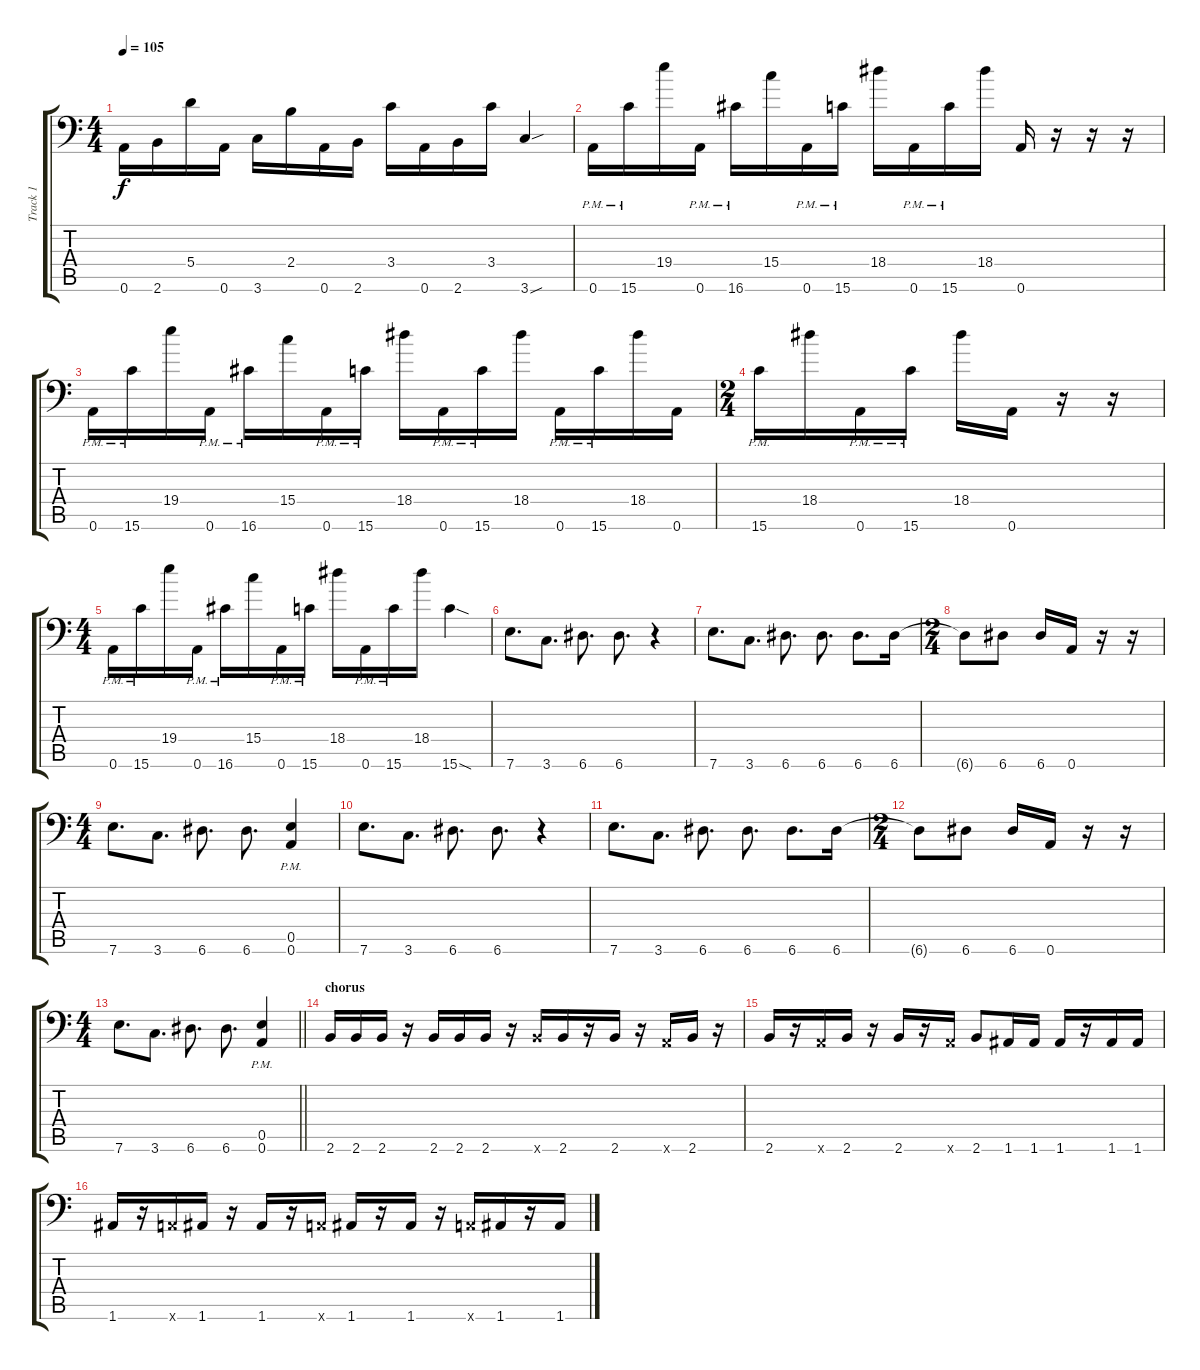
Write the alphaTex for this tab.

\track ("Track 1" "Track 1") {instrument distortionguitar}
\staff {score tabs}
\tuning (B3 Gb3 D3 A2 E2 A1) {hide}
\ts (4 4)
\tempo 105
\clef f4
\ks c
0.6.16{dy f} 2.6.16 5.4.16 0.6.16 3.6.16 2.4.16 0.6.16 2.6.16 3.4.16 0.6.16 2.6.16 3.4.16 3.6{sou}.4 |
0.6{pm}.16 15.6{pm}.16 19.4.16 0.6{pm}.16 16.6{pm}.16 15.4.16 0.6{pm}.16 15.6{pm}.16 18.4.16 0.6{pm}.16 15.6{pm}.16 18.4.16 0.6.16 r.16 r.16 r.16 |
0.6{pm}.16 15.6{pm}.16 19.4.16 0.6{pm}.16 16.6{pm}.16 15.4.16 0.6{pm}.16 15.6{pm}.16 18.4.16 0.6{pm}.16 15.6{pm}.16 18.4.16 0.6{pm}.16 15.6{pm}.16 18.4.16 0.6.16 |
\ts (2 4)
15.6{pm}.16 18.4.16 0.6{pm}.16 15.6{pm}.16 18.4.16 0.6.16 r.16 r.16 |
\ts (4 4)
0.6{pm}.16 15.6{pm}.16 19.4.16 0.6{pm}.16 16.6{pm}.16 15.4.16 0.6{pm}.16 15.6{pm}.16 18.4.16 0.6{pm}.16 15.6{pm}.16 18.4.16 15.6{sod}.4 |
7.6.8{d} 3.6.8{d} 6.6.8{d} 6.6.8{d} r.4 |
7.6.8{d} 3.6.8{d} 6.6.8{d} 6.6.8{d} 6.6.8{d} 6.6.16 |
\ts (2 4)
6.6{t}.8 6.6.8 6.6.16 0.6.16 r.16 r.16 |
\ts (4 4)
7.6.8{d} 3.6.8{d} 6.6.8{d} 6.6.8{d} (0.5{pm} 0.6{pm}).4 |
7.6.8{d} 3.6.8{d} 6.6.8{d} 6.6.8{d} r.4 |
7.6.8{d} 3.6.8{d} 6.6.8{d} 6.6.8{d} 6.6.8{d} 6.6.16 |
\ts (2 4)
6.6{t}.8 6.6.8 6.6.16 0.6.16 r.16 r.16 |
\ts (4 4)
\barLineRight lightlight
7.6.8{d} 3.6.8{d} 6.6.8{d} 6.6.8{d} (0.5{pm} 0.6{pm}).4 |
\section ("" "chorus")
2.6.16 2.6.16 2.6.16 r.16 2.6.16 2.6.16 2.6.16 r.16 2.6{x}.16 2.6.16 r.16 2.6.16 r.16 0.6{x}.16 2.6.16 r.16 |
2.6.16 r.16 0.6{x}.16 2.6.16 r.16 2.6.16 r.16 0.6{x}.16 2.6.8 1.6.16 1.6.16 1.6.16 r.16 1.6.16 1.6.16 |
1.6.16 r.16 0.6{x}.16 1.6.16 r.16 1.6.16 r.16 0.6{x}.16 1.6.16 r.16 1.6.16 r.16 0.6{x}.16 1.6.16 r.16 1.6.16
